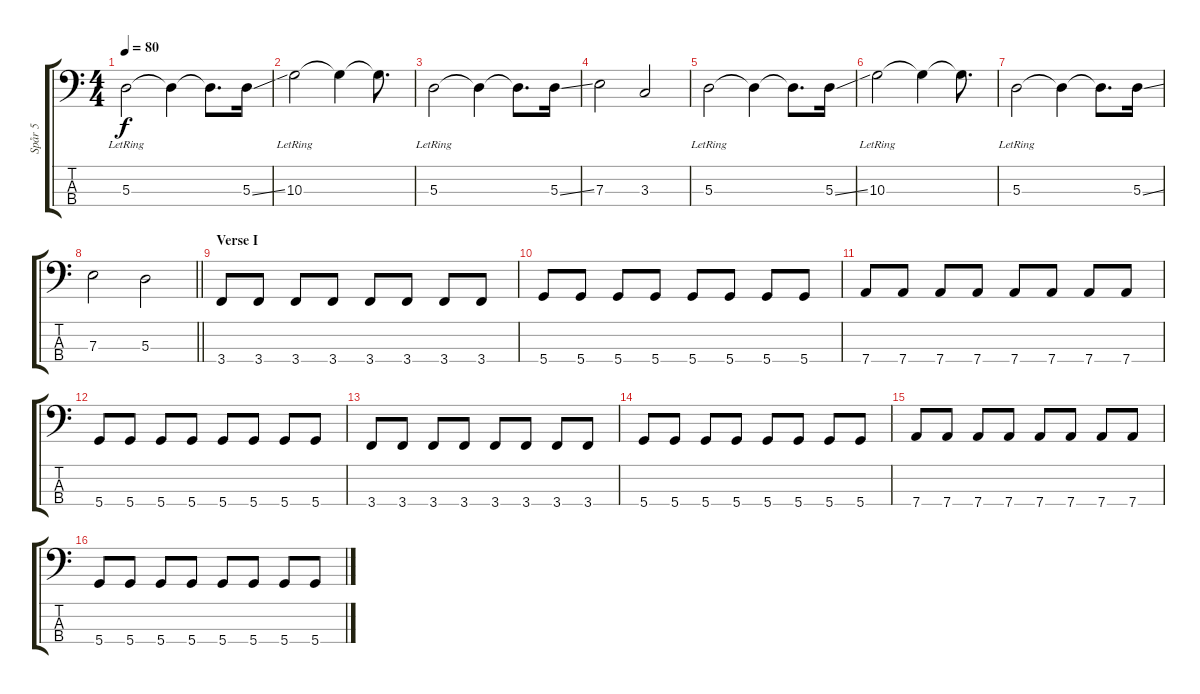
\track ("Spår 5" "Spår 5") {instrument electricbassfinger}
\staff {score tabs}
\tuning (G2 D2 A1 D1) {hide}
\ts (4 4)
\tempo 80
\clef f4
\ks c
5.3{lr}.2{dy f} 5.3{t}.4 5.3{t}.8{d} 5.3{ss}.16 |
10.3{lr}.2 10.3{t}.4 10.3{t}.8{d} |
5.3{lr}.2 5.3{t}.4 5.3{t}.8{d} 5.3{ss}.16 |
7.3.2 3.3.2 |
5.3{lr}.2 5.3{t}.4 5.3{t}.8{d} 5.3{ss}.16 |
10.3{lr}.2 10.3{t}.4 10.3{t}.8{d} |
5.3{lr}.2 5.3{t}.4 5.3{t}.8{d} 5.3{ss}.16 |
\barLineRight lightlight
7.3.2 5.3.2 |
\section ("" "Verse I")
3.4.8 3.4.8 3.4.8 3.4.8 3.4.8 3.4.8 3.4.8 3.4.8 |
5.4.8 5.4.8 5.4.8 5.4.8 5.4.8 5.4.8 5.4.8 5.4.8 |
7.4.8 7.4.8 7.4.8 7.4.8 7.4.8 7.4.8 7.4.8 7.4.8 |
5.4.8 5.4.8 5.4.8 5.4.8 5.4.8 5.4.8 5.4.8 5.4.8 |
3.4.8 3.4.8 3.4.8 3.4.8 3.4.8 3.4.8 3.4.8 3.4.8 |
5.4.8 5.4.8 5.4.8 5.4.8 5.4.8 5.4.8 5.4.8 5.4.8 |
7.4.8 7.4.8 7.4.8 7.4.8 7.4.8 7.4.8 7.4.8 7.4.8 |
5.4.8 5.4.8 5.4.8 5.4.8 5.4.8 5.4.8 5.4.8 5.4.8
